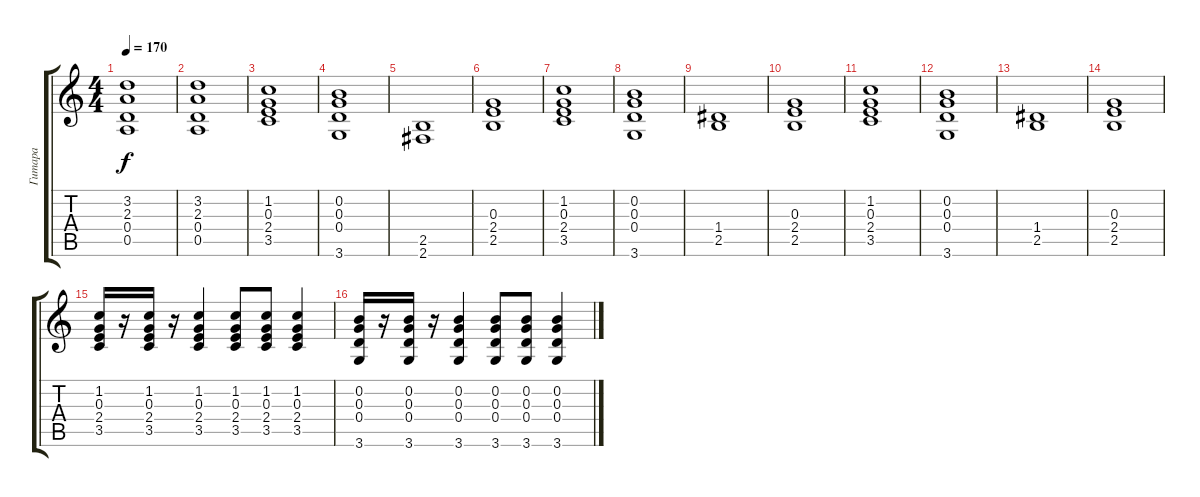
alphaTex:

\track ("Гитара" "Гитара") {instrument overdrivenguitar}
\staff {score tabs}
\tuning (E4 B3 G3 D3 A2 E2) {hide}
\ts (4 4)
\tempo 170
\clef g2
\ks c
(3.2 2.3 0.4 0.5).1{dy f} |
(3.2 2.3 0.4 0.5).1 |
(1.2 0.3 2.4 3.5).1 |
(0.2 0.3 0.4 3.6).1 |
(2.5 2.6).1 |
(0.3 2.4 2.5).1 |
(1.2 0.3 2.4 3.5).1 |
(0.2 0.3 0.4 3.6).1 |
(1.4 2.5).1 |
(0.3 2.4 2.5).1 |
(1.2 0.3 2.4 3.5).1 |
(0.2 0.3 0.4 3.6).1 |
(1.4 2.5).1 |
(0.3 2.4 2.5).1 |
(1.2 0.3 2.4 3.5).16 r.16 (1.2 0.3 2.4 3.5).16 r.16 (1.2 0.3 2.4 3.5).4 (1.2 0.3 2.4 3.5).8 (1.2 0.3 2.4 3.5).8 (1.2 0.3 2.4 3.5).4 |
(0.2 0.3 0.4 3.6).16 r.16 (0.2 0.3 0.4 3.6).16 r.16 (0.2 0.3 0.4 3.6).4 (0.2 0.3 0.4 3.6).8 (0.2 0.3 0.4 3.6).8 (0.2 0.3 0.4 3.6).4
